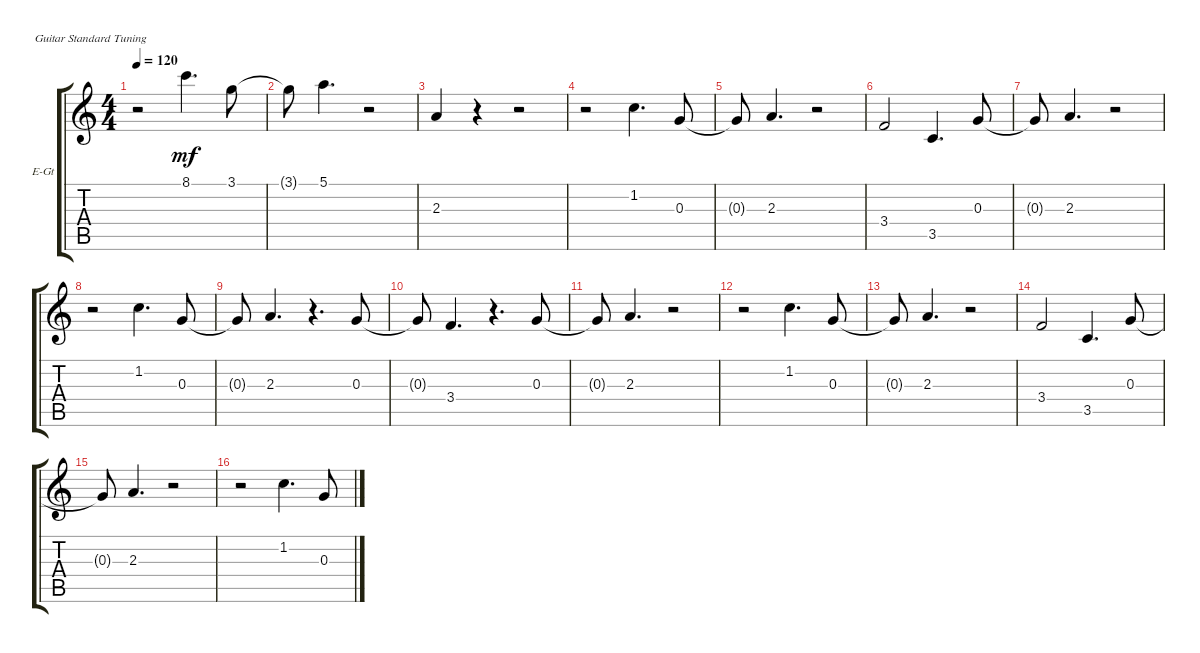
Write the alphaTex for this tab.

\defaultSystemsLayout 4
\bracketExtendMode groupsimilarinstruments
\firstSystemTrackNameOrientation horizontal
\otherSystemsTrackNameOrientation horizontal
\track ("Красный 1" "E-Gt") {solo instrument electricguitarclean}
\staff {score tabs}
\tuning (E4 B3 G3 D3 A2 E2)
\ts (4 4)
\tempo 120
\clef g2
\ks c
r.2{dy mf} 8.1.4{d} 3.1.8 |
3.1{t}.8 5.1.4{d} r.2 |
2.3.4 r.4 r.2 |
r.2 1.2.4{d} 0.3.8 |
0.3{t}.8 2.3.4{d} r.2 |
3.4.2 3.5.4{d} 0.3.8 |
0.3{t}.8 2.3.4{d} r.2 |
r.2 1.2.4{d} 0.3.8 |
0.3{t}.8 2.3.4{d} r.4{d} 0.3.8 |
0.3{t}.8 3.4.4{d} r.4{d} 0.3.8 |
0.3{t}.8 2.3.4{d} r.2 |
r.2 1.2.4{d} 0.3.8 |
0.3{t}.8 2.3.4{d} r.2 |
3.4.2 3.5.4{d} 0.3.8 |
0.3{t}.8 2.3.4{d} r.2 |
r.2 1.2.4{d} 0.3.8
